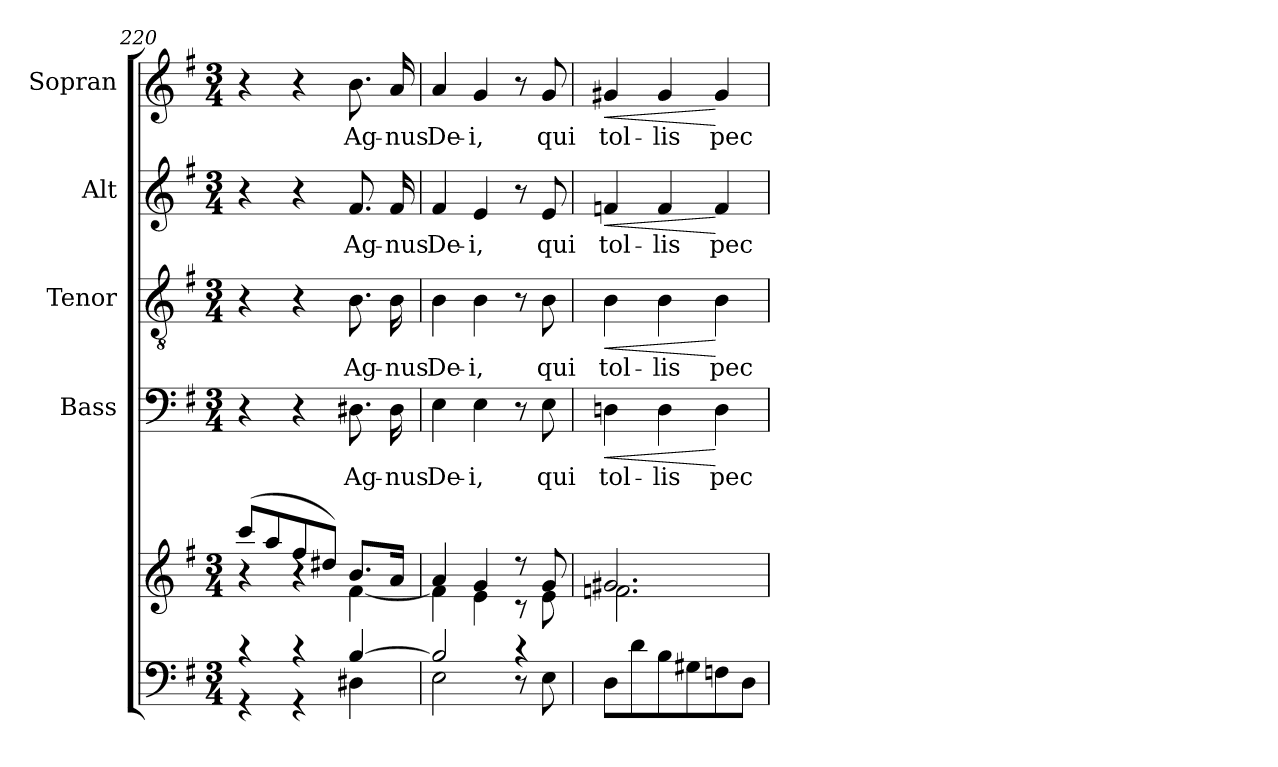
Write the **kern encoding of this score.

**kern	**kern	**kern	**text	**dynam	**kern	**text	**dynam	**kern	**text	**dynam	**kern	**text	**dynam
*part5	*part5	*part4	*part4	*part4	*part3	*part3	*part3	*part2	*part2	*part2	*part1	*part1	*part1
*staff6	*staff5	*staff4	*staff4	*staff4	*staff3	*staff3	*staff3	*staff2	*staff2	*staff2	*staff1	*staff1	*staff1
*	*	*I"Bass	*	*	*I"Tenor	*	*	*I"Alt	*	*	*I"Sopran	*	*
*	*	*I'B.	*	*	*I'T.	*	*	*I'A.	*	*	*I'S.	*	*
*clefF4	*clefG2	*clefF4	*	*	*clefGv2	*	*	*clefG2	*	*	*clefG2	*	*
*k[f#]	*k[f#]	*k[f#]	*	*	*k[f#]	*	*	*k[f#]	*	*	*k[f#]	*	*
*G:	*G:	*G:	*	*	*G:	*	*	*G:	*	*	*G:	*	*
*M3/4	*M3/4	*M3/4	*	*	*M3/4	*	*	*M3/4	*	*	*M3/4	*	*
=220	=220	=220	=220	=220	=220	=220	=220	=220	=220	=220	=220	=220	=220
*^	*^	*	*	*	*	*	*	*	*	*	*	*	*
4r	4r	(>8ccc/L	4ra	4r	.	.	4r	.	.	4r	.	.	4r	.	.
.	.	8aa/	.	.	.	.	.	.	.	.	.	.	.	.	.
4r	4r	8ff#/	4ra	4r	.	.	4r	.	.	4r	.	.	4r	.	.
.	.	8dd#X/J)	.	.	.	.	.	.	.	.	.	.	.	.	.
!	!	!	!	!	!LO:LY:b	!	!	!LO:LY:b	!	!	!LO:LY:b	!	!	!LO:LY:b	!
[>4B/	4D#X\	8.b/L	[<4f#\	8.D#X\	Ag-	.	8.B\	Ag-	.	8.f#/	Ag-	.	8.b\	Ag-	.
!	!	!	!	!	!LO:LY:b	!	!	!LO:LY:b	!	!	!LO:LY:b	!	!	!LO:LY:b	!
.	.	16a/Jk	.	16D#\	-nus	.	16B\	-nus	.	16f#/	-nus	.	16a/	-nus	.
=221	=221	=221	=221	=221	=221	=221	=221	=221	=221	=221	=221	=221	=221	=221	=221
!	!	!	!	!	!LO:LY:b	!	!	!LO:LY:b	!	!	!LO:LY:b	!	!	!LO:LY:b	!
2B/]	2E\	4a/	4f#\]	4E\	De-	.	4B\	De-	.	4f#/	De-	.	4a/	De-	.
!	!	!	!	!	!LO:LY:b	!	!	!LO:LY:b	!	!	!LO:LY:b	!	!	!LO:LY:b	!
.	.	4g/	4e\	4E\	-i,	.	4B\	-i,	.	4e/	-i,	.	4g/	-i,	.
4rc	8rC	8r	8r	8r	.	.	8r	.	.	8r	.	.	8r	.	.
!	!	!	!	!	!LO:LY:b	!	!	!LO:LY:b	!	!	!LO:LY:b	!	!	!LO:LY:b	!
.	8E\	8g/	8e\	8E\	qui	.	8B\	qui	.	8e/	qui	.	8g/	qui	.
=222	=222	=222	=222	=222	=222	=222	=222	=222	=222	=222	=222	=222	=222	=222	=222
!	!	!	!	!	!LO:LY:b	!LO:HP:b	!	!LO:LY:b	!LO:HP:b	!	!LO:LY:b	!LO:HP:b	!	!LO:LY:b	!LO:HP:b
*v	*v	*	*	*	*	*	*	*	*	*	*	*	*	*	*
8D\L	2.g#X/	2.fn\	4Dn\	tol-	<	4B\	tol-	<	4fn/	tol-	<	4g#X/	tol-	<
8d\	.	.	.	.	.	.	.	.	.	.	.	.	.	.
!	!	!	!	!LO:LY:b	!	!	!LO:LY:b	!	!	!LO:LY:b	!	!	!LO:LY:b	!
8B\	.	.	4D\	-lis	.	4B\	-lis	.	4f/	-lis	.	4g#/	-lis	.
8G#X\	.	.	.	.	.	.	.	.	.	.	.	.	.	.
!	!	!	!	!LO:LY:b	!	!	!LO:LY:b	!	!	!LO:LY:b	!	!	!LO:LY:b	!
8Fn\	.	.	4D\	pec-	[	4B\	pec-	[	4f/	pec-	[	4g#/	pec-	[
8D\J	.	.	.	.	.	.	.	.	.	.	.	.	.	.
*	*v	*v	*	*	*	*	*	*	*	*	*	*	*	*
=	=	=	=	=	=	=	=	=	=	=	=	=	=
*-	*-	*-	*-	*-	*-	*-	*-	*-	*-	*-	*-	*-	*-
